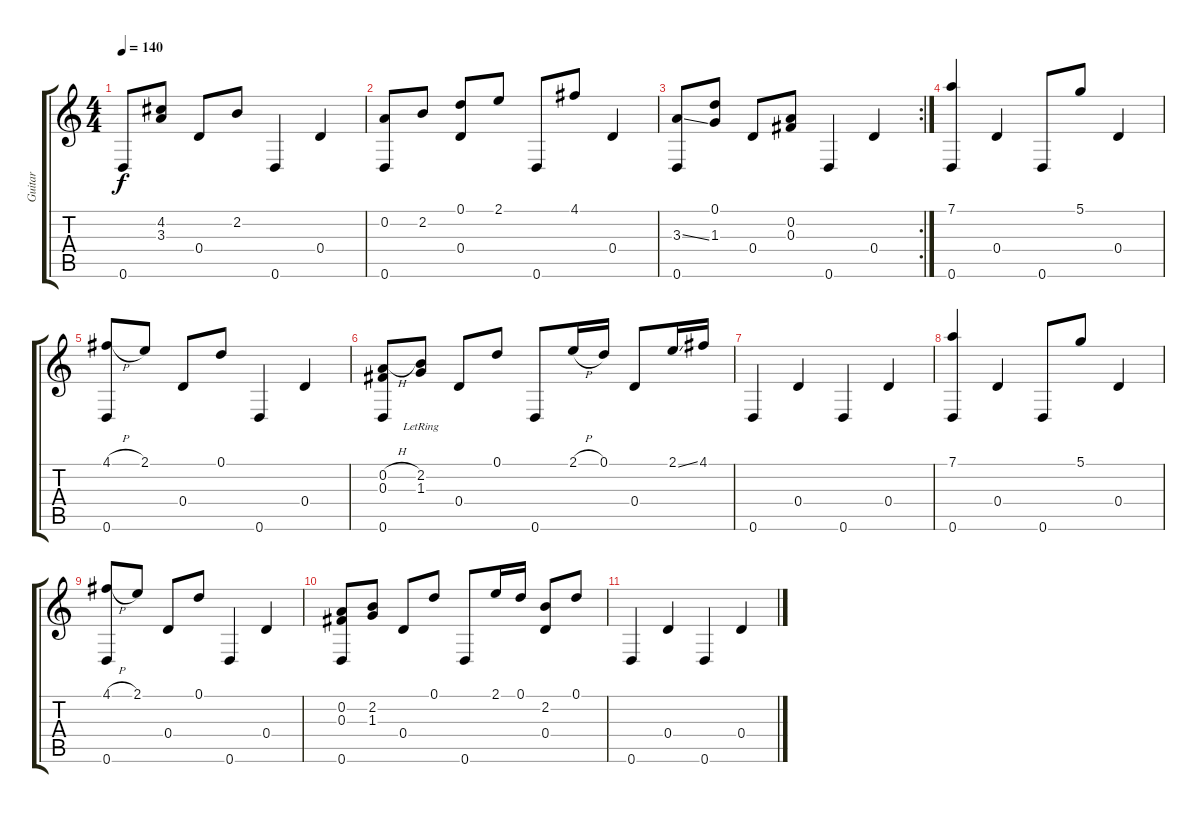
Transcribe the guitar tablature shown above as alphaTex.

\track ("Guitar" "Guitar") {instrument acousticguitarsteel}
\staff {score tabs}
\tuning (D4 A3 Gb3 D3 A2 D2) {hide}
\ts (4 4)
\tempo 140
\clef g2
\ks c
0.6.8{dy f} (4.2 3.3).8 0.4.8 2.2.8 0.6.4 0.4.4 |
(0.2 0.6).8 2.2.8 (0.1 0.4).8 2.1.8 0.6.8 4.1.8 0.4.4 |
\rc 2
(3.3{ss} 0.6).8 (0.1 1.3).8 0.4.8 (0.2 0.3).8 0.6.4 0.4.4 |
(7.1 0.6).4 0.4.4 0.6.8 5.1.8 0.4.4 |
(4.1{h} 0.6).8 2.1.8 0.4.8 0.1.8 0.6.4 0.4.4 |
(0.2{h} 0.3 0.6).8 (2.2{lr} 1.3{lr}).8 0.4.8 0.1.8 0.6.8 2.1{h}.16 0.1.16 0.4.8 2.1{ss}.16 4.1.16 |
0.6.4 0.4.4 0.6.4 0.4.4 |
(7.1 0.6).4 0.4.4 0.6.8 5.1.8 0.4.4 |
(4.1{h} 0.6).8 2.1.8 0.4.8 0.1.8 0.6.4 0.4.4 |
(0.2 0.3 0.6).8 (2.2 1.3).8 0.4.8 0.1.8 0.6.8 2.1.16 0.1.16 (2.2 0.4).8 0.1.8 |
0.6.4 0.4.4 0.6.4 0.4.4
